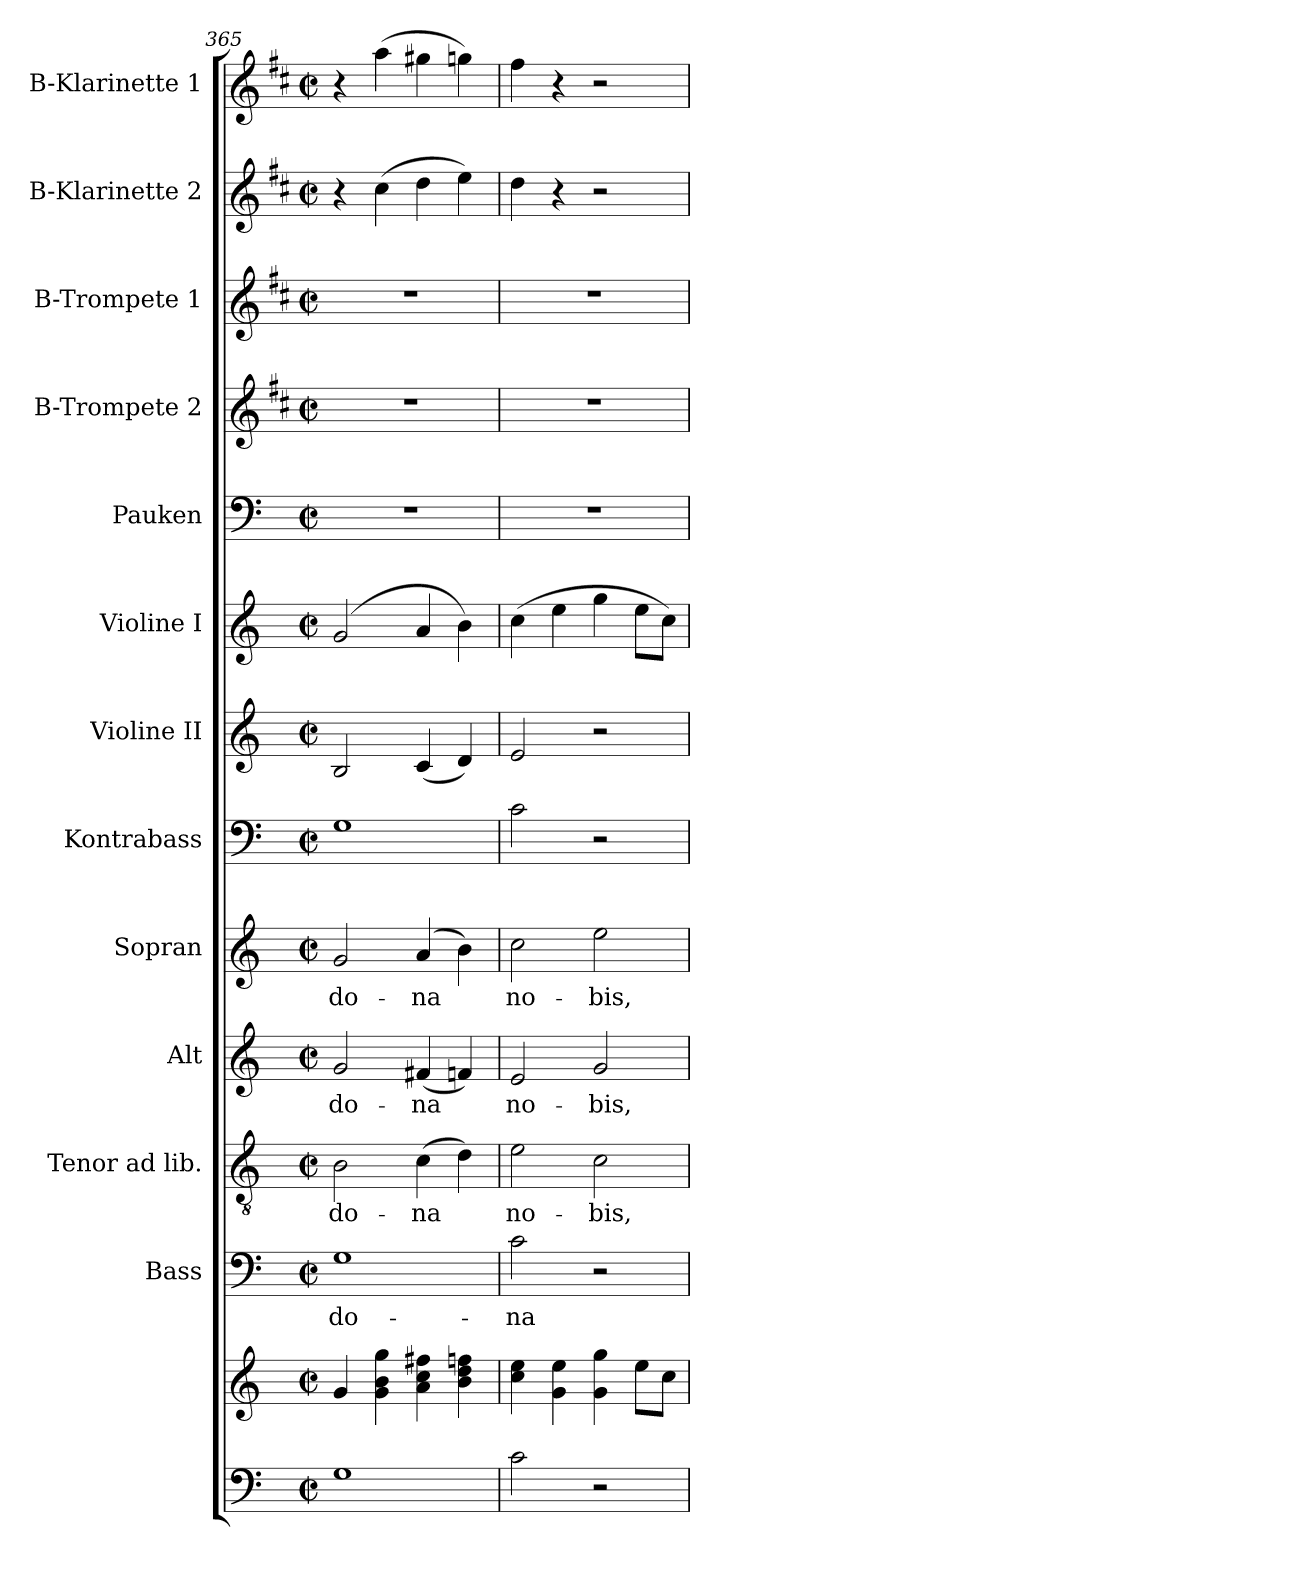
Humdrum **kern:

**kern	**kern	**kern	**text	**kern	**text	**kern	**text	**kern	**text	**kern	**kern	**kern	**kern	**kern	**kern	**kern	**kern
*part13	*part13	*part12	*part12	*part11	*part11	*part10	*part10	*part9	*part9	*part8	*part7	*part6	*part5	*part4	*part3	*part2	*part1
*staff14	*staff13	*staff12	*staff12	*staff11	*staff11	*staff10	*staff10	*staff9	*staff9	*staff8	*staff7	*staff6	*staff5	*staff4	*staff3	*staff2	*staff1
*	*	*I"Bass	*	*I"Tenor ad lib.	*	*I"Alt	*	*I"Sopran	*	*I"Kontrabass	*I"Violine II	*I"Violine I	*I"Pauken	*I"B-Trompete 2	*I"B-Trompete 1	*I"B-Klarinette 2	*I"B-Klarinette 1
*	*	*I'B.	*	*I'T.	*	*I'A.	*	*I'S.	*	*I'Kb.	*I'Vl. II	*I'Vl. I	*I'Pk.	*I'Trp. 2	*I'Trp. 1	*I'B Kl. 2	*I'B Kl. 1
*clefF4	*clefG2	*clefF4	*	*clefGv2	*	*clefG2	*	*clefG2	*	*clefF4	*clefG2	*clefG2	*clefF4	*clefG2	*clefG2	*clefG2	*clefG2
*	*	*	*	*	*	*	*	*	*	*ITrd7c12	*	*	*	*ITrd1c2	*ITrd1c2	*ITrd1c2	*ITrd1c2
*k[]	*k[]	*k[]	*	*k[]	*	*k[]	*	*k[]	*	*k[]	*k[]	*k[]	*k[]	*k[]	*k[]	*k[]	*k[]
*C:	*C:	*C:	*	*C:	*	*C:	*	*C:	*	*C:	*C:	*C:	*C:	*C:	*C:	*C:	*C:
*M2/2	*M2/2	*M2/2	*	*M2/2	*	*M2/2	*	*M2/2	*	*M2/2	*M2/2	*M2/2	*M2/2	*M2/2	*M2/2	*M2/2	*M2/2
*met(c|)	*met(c|)	*met(c|)	*	*met(c|)	*	*met(c|)	*	*met(c|)	*	*met(c|)	*met(c|)	*met(c|)	*met(c|)	*met(c|)	*met(c|)	*met(c|)	*met(c|)
=365	=365	=365	=365	=365	=365	=365	=365	=365	=365	=365	=365	=365	=365	=365	=365	=365	=365
!	!	!	!LO:LY:b	!	!LO:LY:b	!	!LO:LY:b	!	!LO:LY:b	!	!	!	!	!	!	!	!
1G	4g/	1G	do-	2B\	do-	2g/	do-	2g/	do-	1GG	2B/	(2g/	1r	1r	1r	4r	4r
.	4g\ 4b\ 4gg\	.	.	.	.	.	.	.	.	.	.	.	.	.	.	(>4b\	(>4gg\
!	!	!	!	!	!LO:LY:b	!	!LO:LY:b	!	!LO:LY:b	!	!	!	!	!	!	!	!
.	4a\ 4cc\ 4ff#X\	.	.	(>4c\	-na	(<4f#X/	-na	(4a/	-na	.	(<4c/	4a/	.	.	.	4cc\	4ff#X\
.	4b\ 4dd\ 4ffn\	.	.	4d\)	.	4fn/)	.	4b\)	.	.	4d/)	4b\)	.	.	.	4dd\)	4ffn\)
=366	=366	=366	=366	=366	=366	=366	=366	=366	=366	=366	=366	=366	=366	=366	=366	=366	=366
!	!	!	!LO:LY:b	!	!LO:LY:b	!	!LO:LY:b	!	!LO:LY:b	!	!	!	!	!	!	!	!
2c\	4cc\ 4ee\	2c\	-na	2e\	no-	2e/	no-	2cc\	no-	2C\	2e/	(>4cc\	1r	1r	1r	4cc\	4ee\
.	4g\ 4ee\	.	.	.	.	.	.	.	.	.	.	4ee\	.	.	.	4r	4r
!	!	!	!	!	!LO:LY:b	!	!LO:LY:b	!	!LO:LY:b	!	!	!	!	!	!	!	!
2r	4g\ 4gg\	2r	.	2c\	-bis,	2g/	-bis,	2ee\	-bis,	2r	2r	4gg\	.	.	.	2r	2r
.	8ee\L	.	.	.	.	.	.	.	.	.	.	8ee\L	.	.	.	.	.
.	8cc\J	.	.	.	.	.	.	.	.	.	.	8cc\J)	.	.	.	.	.
=	=	=	=	=	=	=	=	=	=	=	=	=	=	=	=	=	=
*-	*-	*-	*-	*-	*-	*-	*-	*-	*-	*-	*-	*-	*-	*-	*-	*-	*-
